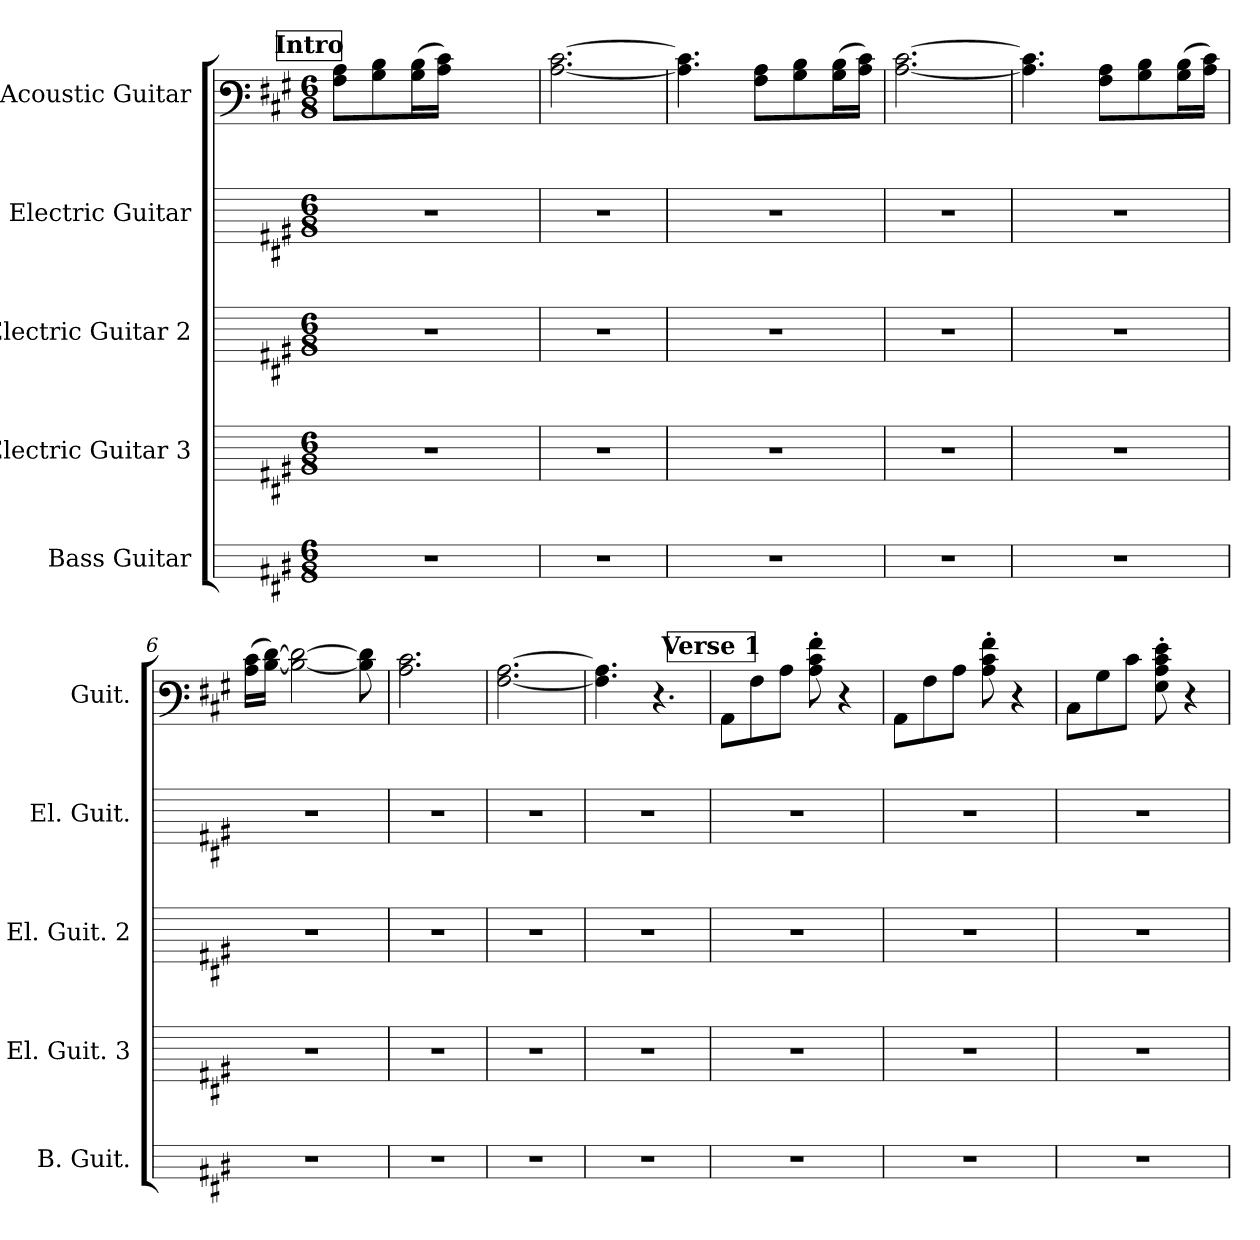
**kern	**kern	**kern	**kern	**kern
*part5	*part4	*part3	*part2	*part1
*staff5	*staff4	*staff3	*staff2	*staff1
*I"Bass Guitar	*I"Electric Guitar 3	*I"Electric Guitar 2	*I"Electric Guitar	*I"Acoustic Guitar
*I'B. Guit.	*I'El. Guit. 3	*I'El. Guit. 2	*I'El. Guit.	*I'Guit.
*stria4	*stria6	*stria6	*stria6	*stria6
*	*	*	*	*
*ITrd7c12	*	*	*	*
*k[f#c#g#]	*k[f#c#g#]	*k[f#c#g#]	*k[f#c#g#]	*k[f#c#g#]
*M6/8	*M6/8	*M6/8	*M6/8	*M6/8
*MM79	*MM79	*MM79	*MM79	*MM79
!!LO:REH:place=s1:a:B:fs=14:t=Intro
=1	=1	=1	=1	=1
2.r	2.r	2.r	2.r	8A\ 8c#\L
.	.	.	.	8B\ 8d\
.	.	.	.	(>16B\ 16d\L
.	.	.	.	16c#\ 16e\JJ)
.	.	.	.	4.ryy
=2	=2	=2	=2	=2
2.r	2.r	2.r	2.r	[2.c#\ [2.e\
=3	=3	=3	=3	=3
2.r	2.r	2.r	2.r	4.c#\] 4.e\]
.	.	.	.	8A\ 8c#\L
.	.	.	.	8B\ 8d\
.	.	.	.	(>16B\ 16d\L
.	.	.	.	16c#\ 16e\JJ)
=4	=4	=4	=4	=4
2.r	2.r	2.r	2.r	[2.c#\ [2.e\
=5	=5	=5	=5	=5
2.r	2.r	2.r	2.r	4.c#\] 4.e\]
.	.	.	.	8A\ 8c#\L
.	.	.	.	8B\ 8d\
.	.	.	.	(>16B\ 16d\L
.	.	.	.	16c#\ 16e\JJ)
=6	=6	=6	=6	=6
2.r	2.r	2.r	2.r	(>16c#\ 16e\LL
.	.	.	.	[16d\ [16f#\JJ)
.	.	.	.	2d\_ 2f#\_
.	.	.	.	8d\] 8f#\]
!!LO:LB:g=z
=7	=7	=7	=7	=7
2.r	2.r	2.r	2.r	2.c#\ 2.e\
=8	=8	=8	=8	=8
2.r	2.r	2.r	2.r	[2.A\ [2.c#\
=9	=9	=9	=9	=9
2.r	2.r	2.r	2.r	4.A\] 4.c#\]
.	.	.	.	4.r
!!LO:REH:place=s1:a:B:fs=14:t=Verse 1
=10	=10	=10	=10	=10
2.r	2.r	2.r	2.r	8AA\L
.	.	.	.	8A\
.	.	.	.	8c#\J
.	.	.	.	8c#\' 8e\' 8a\'
.	.	.	.	4r
=11	=11	=11	=11	=11
2.r	2.r	2.r	2.r	8AA\L
.	.	.	.	8A\
.	.	.	.	8c#\J
.	.	.	.	8c#\' 8e\' 8a\'
.	.	.	.	4r
=12	=12	=12	=12	=12
2.r	2.r	2.r	2.r	8C#\L
.	.	.	.	8B\
.	.	.	.	8e\J
.	.	.	.	8G#\' 8c#\' 8e\' 8g#\'
.	.	.	.	4r
=	=	=	=	=
*-	*-	*-	*-	*-
